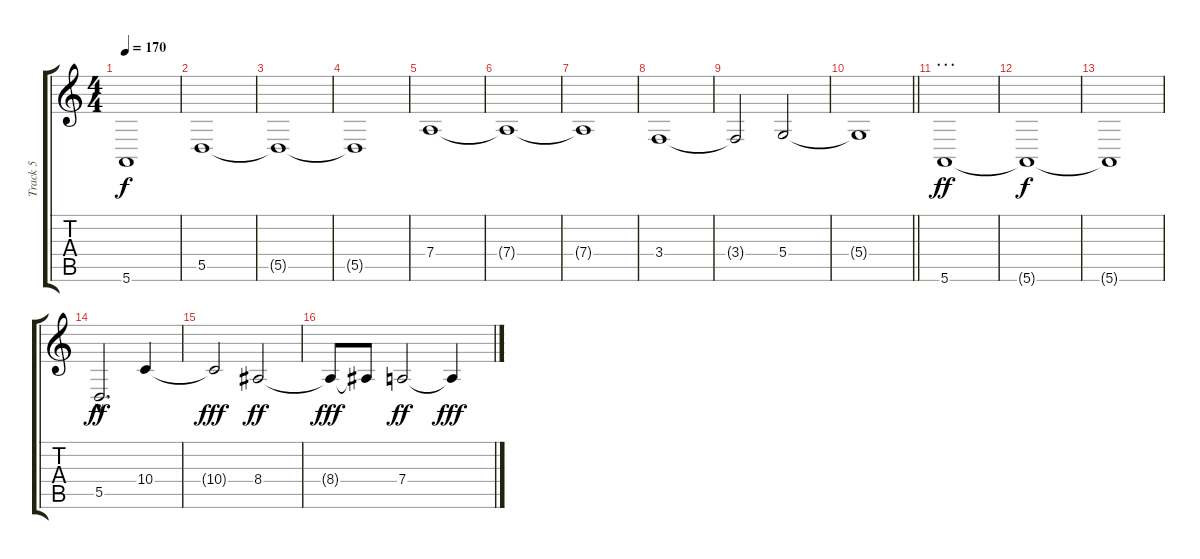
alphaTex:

\track ("Track 5" "Track 5") {instrument cello}
\staff {score tabs}
\tuning (E4 B3 G3 D3 A2 E2) {hide}
\ts (4 4)
\tempo 170
\clef g2
\ks c
5.6{t}.1{dy f} |
5.5.1 |
5.5{t}.1 |
5.5{t}.1 |
7.4.1 |
7.4{t}.1 |
7.4{t}.1 |
3.4.1 |
3.4{t}.2 5.4.2 |
\barLineRight lightlight
5.4{t}.1 |
\section ("" ". . .")
5.6.1{dy ff} |
5.6{t}.1{dy f} |
5.6{t}.1 |
5.5{hac}.2{d dy ff} 10.4.4 |
10.4{t}.2{dy fff} 8.4.2{dy ff} |
8.4{t}.8{dy fff} 8.4{t}.8 7.4.2{dy ff} 7.4{t}.4{dy fff}
